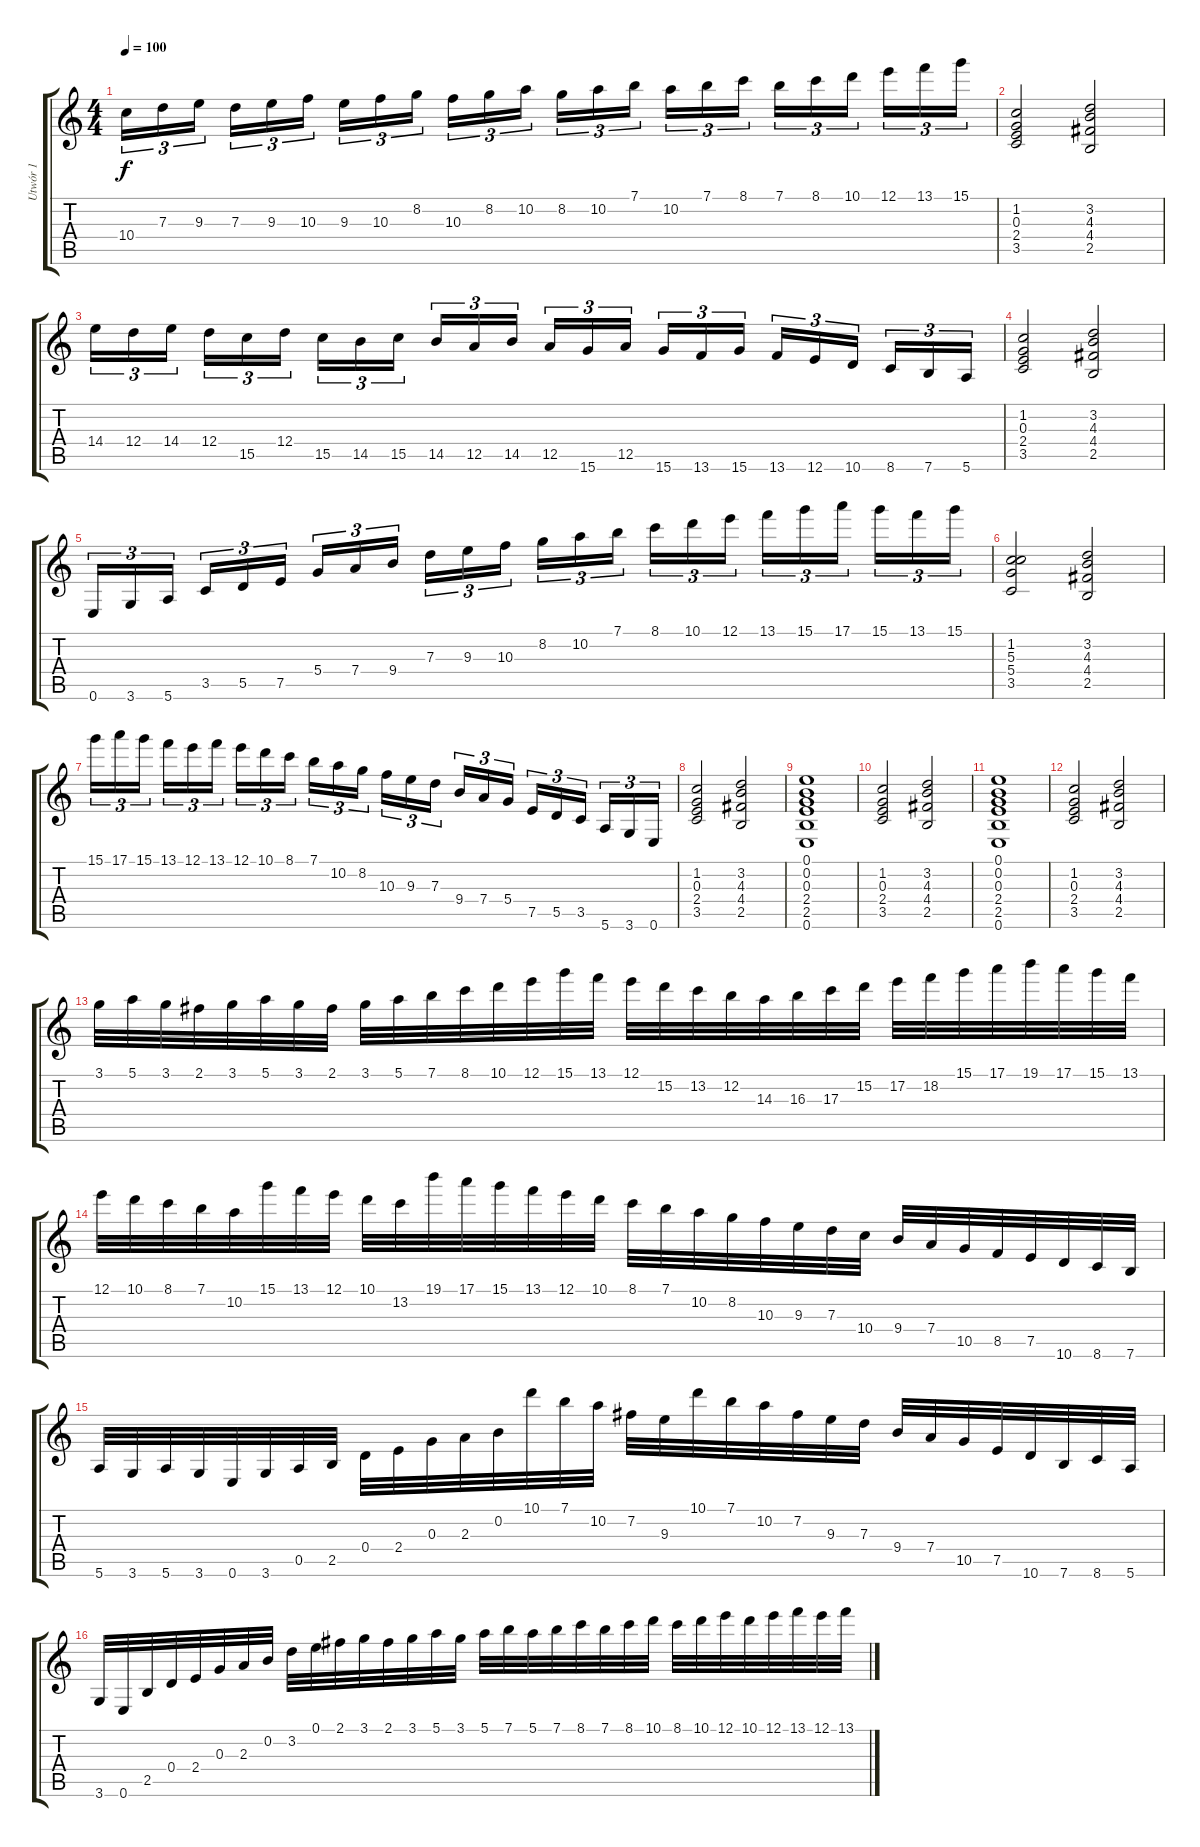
\track ("Utwór 1" "Utwór 1") {instrument acousticgrandpiano}
\staff {score tabs}
\tuning (E5 B4 G4 D4 A3 E3) {hide}
\ts (4 4)
\tempo 100
\clef g2
\ks c
10.4.16{tu (3 2) dy f} 7.3.16{tu (3 2)} 9.3.16{tu (3 2)} 7.3.16{tu (3 2)} 9.3.16{tu (3 2)} 10.3.16{tu (3 2)} 9.3.16{tu (3 2)} 10.3.16{tu (3 2)} 8.2.16{tu (3 2)} 10.3.16{tu (3 2)} 8.2.16{tu (3 2)} 10.2.16{tu (3 2)} 8.2.16{tu (3 2)} 10.2.16{tu (3 2)} 7.1.16{tu (3 2)} 10.2.16{tu (3 2)} 7.1.16{tu (3 2)} 8.1.16{tu (3 2)} 7.1.16{tu (3 2)} 8.1.16{tu (3 2)} 10.1.16{tu (3 2)} 12.1.16{tu (3 2)} 13.1.16{tu (3 2)} 15.1.16{tu (3 2)} |
(1.2 0.3 2.4 3.5).2 (3.2 4.3 4.4 2.5).2 |
14.4.16{tu (3 2)} 12.4.16{tu (3 2)} 14.4.16{tu (3 2)} 12.4.16{tu (3 2)} 15.5.16{tu (3 2)} 12.4.16{tu (3 2)} 15.5.16{tu (3 2)} 14.5.16{tu (3 2)} 15.5.16{tu (3 2)} 14.5.16{tu (3 2)} 12.5.16{tu (3 2)} 14.5.16{tu (3 2)} 12.5.16{tu (3 2)} 15.6.16{tu (3 2)} 12.5.16{tu (3 2)} 15.6.16{tu (3 2)} 13.6.16{tu (3 2)} 15.6.16{tu (3 2)} 13.6.16{tu (3 2)} 12.6.16{tu (3 2)} 10.6.16{tu (3 2)} 8.6.16{tu (3 2)} 7.6.16{tu (3 2)} 5.6.16{tu (3 2)} |
(1.2 0.3 2.4 3.5).2 (3.2 4.3 4.4 2.5).2 |
0.6.16{tu (3 2)} 3.6.16{tu (3 2)} 5.6.16{tu (3 2)} 3.5.16{tu (3 2)} 5.5.16{tu (3 2)} 7.5.16{tu (3 2)} 5.4.16{tu (3 2)} 7.4.16{tu (3 2)} 9.4.16{tu (3 2)} 7.3.16{tu (3 2)} 9.3.16{tu (3 2)} 10.3.16{tu (3 2)} 8.2.16{tu (3 2)} 10.2.16{tu (3 2)} 7.1.16{tu (3 2)} 8.1.16{tu (3 2)} 10.1.16{tu (3 2)} 12.1.16{tu (3 2)} 13.1.16{tu (3 2)} 15.1.16{tu (3 2)} 17.1.16{tu (3 2)} 15.1.16{tu (3 2)} 13.1.16{tu (3 2)} 15.1.16{tu (3 2)} |
(1.2 5.3 5.4 3.5).2 (3.2 4.3 4.4 2.5).2 |
15.1.16{tu (3 2)} 17.1.16{tu (3 2)} 15.1.16{tu (3 2)} 13.1.16{tu (3 2)} 12.1.16{tu (3 2)} 13.1.16{tu (3 2)} 12.1.16{tu (3 2)} 10.1.16{tu (3 2)} 8.1.16{tu (3 2)} 7.1.16{tu (3 2)} 10.2.16{tu (3 2)} 8.2.16{tu (3 2)} 10.3.16{tu (3 2)} 9.3.16{tu (3 2)} 7.3.16{tu (3 2)} 9.4.16{tu (3 2)} 7.4.16{tu (3 2)} 5.4.16{tu (3 2)} 7.5.16{tu (3 2)} 5.5.16{tu (3 2)} 3.5.16{tu (3 2)} 5.6.16{tu (3 2)} 3.6.16{tu (3 2)} 0.6.16{tu (3 2)} |
(1.2 0.3 2.4 3.5).2 (3.2 4.3 4.4 2.5).2 |
(0.1 0.2 0.3 2.4 2.5 0.6).1 |
(1.2 0.3 2.4 3.5).2 (3.2 4.3 4.4 2.5).2 |
(0.1 0.2 0.3 2.4 2.5 0.6).1 |
(1.2 0.3 2.4 3.5).2 (3.2 4.3 4.4 2.5).2 |
3.1.32{instrument rockorgan} 5.1.32 3.1.32 2.1.32 3.1.32 5.1.32 3.1.32 2.1.32 3.1.32 5.1.32 7.1.32 8.1.32 10.1.32 12.1.32 15.1.32 13.1.32 12.1.32 15.2.32 13.2.32 12.2.32 14.3.32 16.3.32 17.3.32 15.2.32 17.2.32 18.2.32 15.1.32 17.1.32 19.1.32 17.1.32 15.1.32 13.1.32 |
12.1.32 10.1.32 8.1.32 7.1.32 10.2.32 15.1.32 13.1.32 12.1.32 10.1.32 13.2.32 19.1.32 17.1.32 15.1.32 13.1.32 12.1.32 10.1.32 8.1.32 7.1.32 10.2.32 8.2.32 10.3.32 9.3.32 7.3.32 10.4.32 9.4.32 7.4.32 10.5.32 8.5.32 7.5.32 10.6.32 8.6.32 7.6.32 |
5.6.32 3.6.32 5.6.32 3.6.32 0.6.32 3.6.32 0.5.32 2.5.32 0.4.32 2.4.32 0.3.32 2.3.32 0.2.32 10.1.32 7.1.32 10.2.32 7.2.32 9.3.32 10.1.32 7.1.32 10.2.32 7.2.32 9.3.32 7.3.32 9.4.32 7.4.32 10.5.32 7.5.32 10.6.32 7.6.32 8.6.32 5.6.32 |
3.6.32 0.6.32 2.5.32 0.4.32 2.4.32 0.3.32 2.3.32 0.2.32 3.2.32 0.1.32 2.1.32 3.1.32 2.1.32 3.1.32 5.1.32 3.1.32 5.1.32 7.1.32 5.1.32 7.1.32 8.1.32 7.1.32 8.1.32 10.1.32 8.1.32 10.1.32 12.1.32 10.1.32 12.1.32 13.1.32 12.1.32 13.1.32
